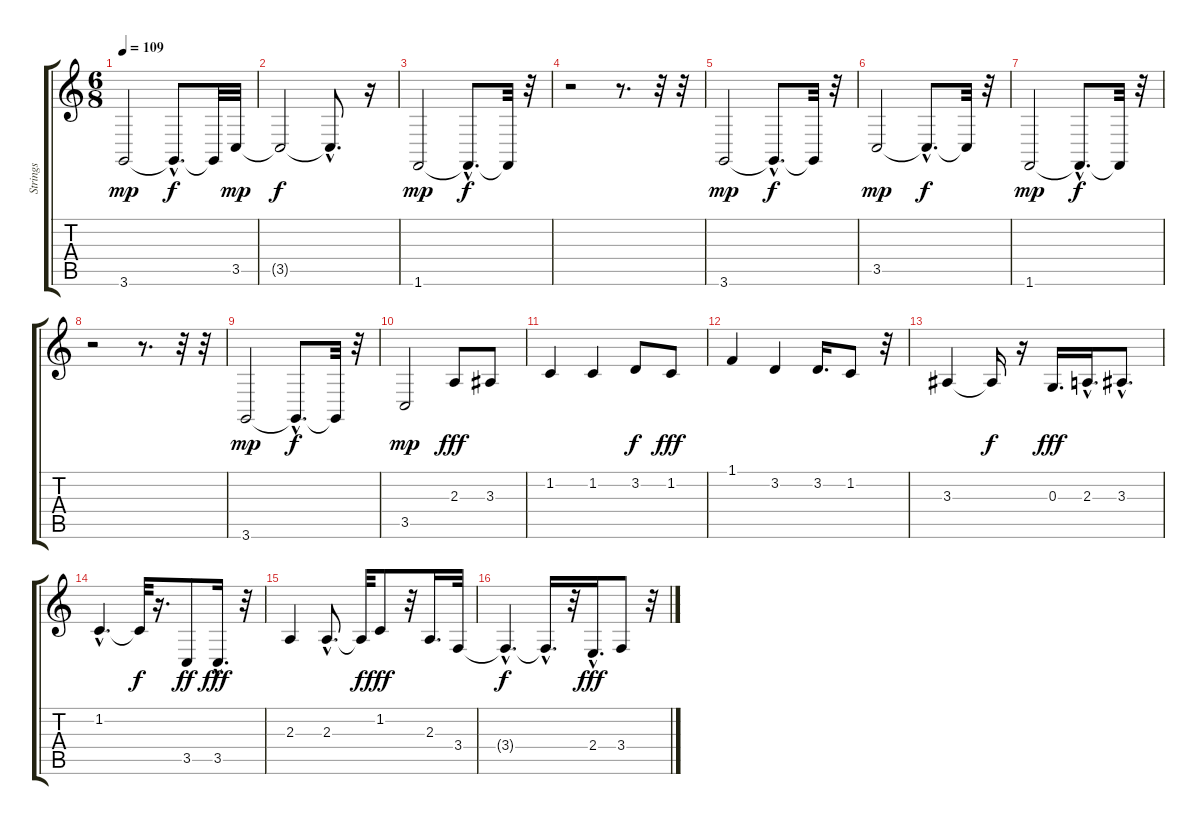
\track ("Strings" "Strings") {instrument violin}
\staff {score tabs}
\tuning (E4 B3 G3 D3 A2 E2) {hide}
\ts (6 8)
\tempo 109
\clef g2
\ks c
3.6.2{dy mp} 3.6{hac t}.8{d dy f} 3.6{t}.32 3.5.32{dy mp} |
3.5{t}.2{dy f} 3.5{hac t}.8{d} r.16 |
1.6.2{dy mp} 1.6{hac t}.8{d dy f} 1.6{t}.32 r.32 |
r.2 r.8{d} r.32 r.32 |
3.6.2{dy mp} 3.6{hac t}.8{d dy f} 3.6{t}.32 r.32 |
3.5.2{dy mp} 3.5{hac t}.8{d dy f} 3.5{t}.32 r.32 |
1.6.2{dy mp} 1.6{hac t}.8{d dy f} 1.6{t}.32 r.32 |
r.2 r.8{d} r.32 r.32 |
3.6.2{dy mp} 3.6{hac t}.8{d dy f} 3.6{t}.32 r.32 |
3.5.2{dy mp} 2.3.8{dy fff} 3.3.8 |
1.2.4 1.2.4 3.2.8{dy f} 1.2.8{dy fff} |
1.1.4 3.2.4 3.2.16{d} 1.2.8 r.32 |
3.3.4 3.3{t}.16{dy f} r.16 0.3.16{d dy fff} 2.3{hac}.16{d} 3.3{hac}.8{d} |
1.2{hac}.4{d} 1.2{t}.32{dy f} r.16{d} 3.5.8{dy ff} 3.5{hac}.16{d dy fff} r.32 |
2.3.4 2.3{hac}.8{d} 2.3{t}.32{dy f} 1.2.8{dy fff} r.32 2.3.16{d} 3.4.32 |
3.4{hac t}.4{d dy f} 3.4{hac t}.16{d} r.32 2.4{hac}.16{d dy fff} 3.4.8 r.32
